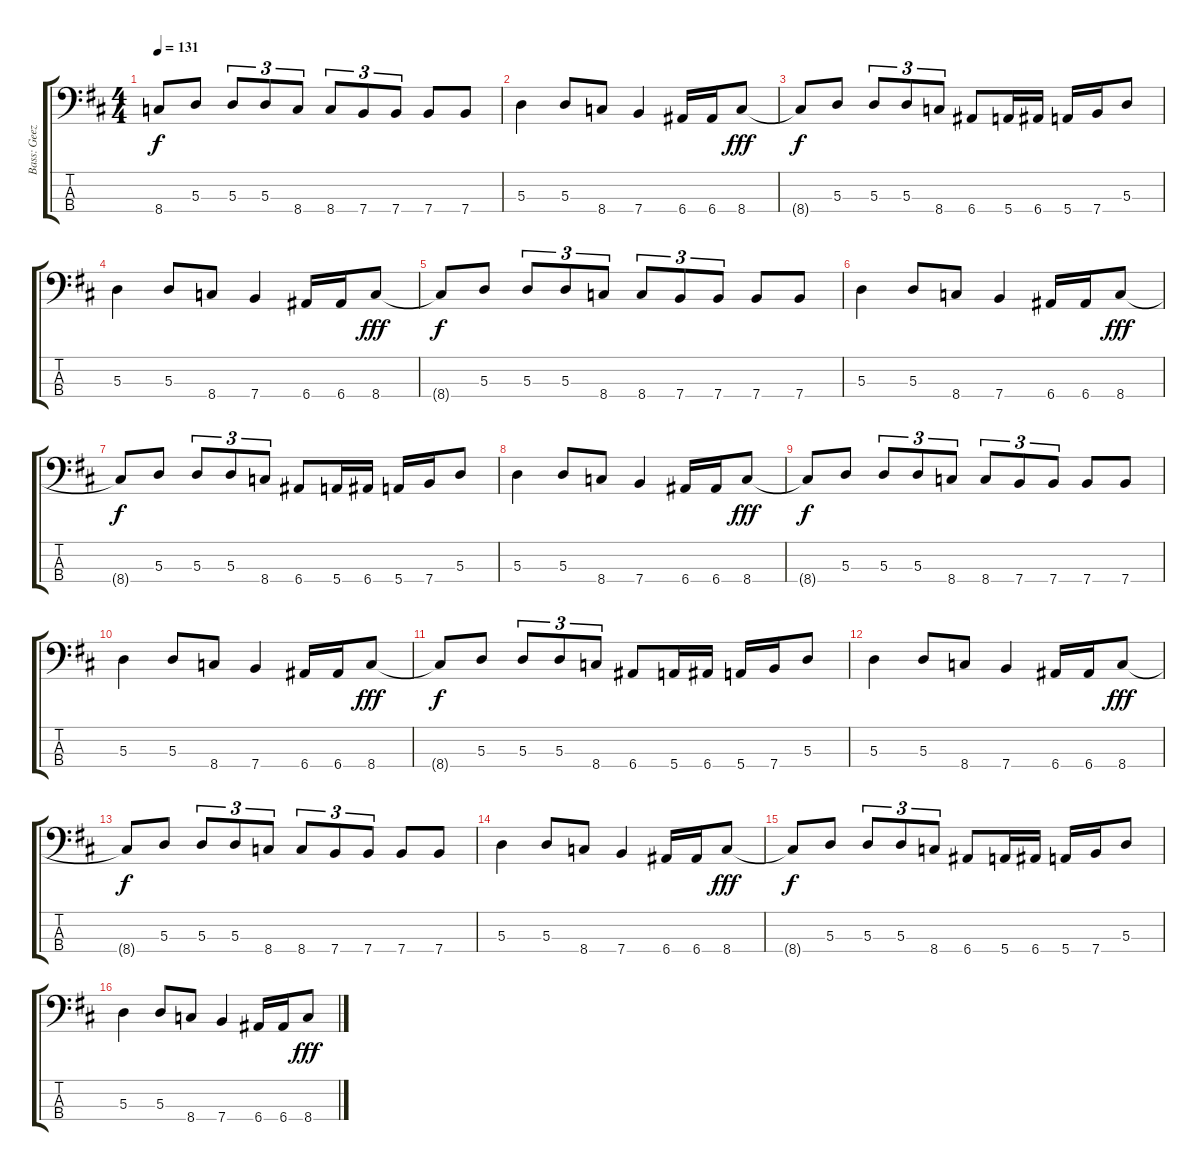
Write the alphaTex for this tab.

\track ("Bass: Geezer" "Bass: Geez") {instrument electricbassfinger}
\staff {score tabs}
\tuning (G2 D2 A1 E1) {hide}
\ts (4 4)
\tempo 131
\clef f4
\ks d
8.4{t}.8{dy f} 5.3.8 5.3.8{tu (3 2)} 5.3.8{tu (3 2)} 8.4.8{tu (3 2)} 8.4.8{tu (3 2)} 7.4.8{tu (3 2)} 7.4.8{tu (3 2)} 7.4.8 7.4.8 |
5.3.4 5.3.8 8.4.8 7.4.4 6.4.16 6.4.16 8.4.8{dy fff} |
8.4{t}.8{dy f} 5.3.8 5.3.8{tu (3 2)} 5.3.8{tu (3 2)} 8.4.8{tu (3 2)} 6.4.8 5.4.16 6.4.16 5.4.16 7.4.16 5.3.8 |
5.3.4 5.3.8 8.4.8 7.4.4 6.4.16 6.4.16 8.4.8{dy fff} |
8.4{t}.8{dy f} 5.3.8 5.3.8{tu (3 2)} 5.3.8{tu (3 2)} 8.4.8{tu (3 2)} 8.4.8{tu (3 2)} 7.4.8{tu (3 2)} 7.4.8{tu (3 2)} 7.4.8 7.4.8 |
5.3.4 5.3.8 8.4.8 7.4.4 6.4.16 6.4.16 8.4.8{dy fff} |
8.4{t}.8{dy f} 5.3.8 5.3.8{tu (3 2)} 5.3.8{tu (3 2)} 8.4.8{tu (3 2)} 6.4.8 5.4.16 6.4.16 5.4.16 7.4.16 5.3.8 |
5.3.4 5.3.8 8.4.8 7.4.4 6.4.16 6.4.16 8.4.8{dy fff} |
8.4{t}.8{dy f} 5.3.8 5.3.8{tu (3 2)} 5.3.8{tu (3 2)} 8.4.8{tu (3 2)} 8.4.8{tu (3 2)} 7.4.8{tu (3 2)} 7.4.8{tu (3 2)} 7.4.8 7.4.8 |
5.3.4 5.3.8 8.4.8 7.4.4 6.4.16 6.4.16 8.4.8{dy fff} |
8.4{t}.8{dy f} 5.3.8 5.3.8{tu (3 2)} 5.3.8{tu (3 2)} 8.4.8{tu (3 2)} 6.4.8 5.4.16 6.4.16 5.4.16 7.4.16 5.3.8 |
5.3.4 5.3.8 8.4.8 7.4.4 6.4.16 6.4.16 8.4.8{dy fff} |
8.4{t}.8{dy f} 5.3.8 5.3.8{tu (3 2)} 5.3.8{tu (3 2)} 8.4.8{tu (3 2)} 8.4.8{tu (3 2)} 7.4.8{tu (3 2)} 7.4.8{tu (3 2)} 7.4.8 7.4.8 |
5.3.4 5.3.8 8.4.8 7.4.4 6.4.16 6.4.16 8.4.8{dy fff} |
8.4{t}.8{dy f} 5.3.8 5.3.8{tu (3 2)} 5.3.8{tu (3 2)} 8.4.8{tu (3 2)} 6.4.8 5.4.16 6.4.16 5.4.16 7.4.16 5.3.8 |
5.3.4 5.3.8 8.4.8 7.4.4 6.4.16 6.4.16 8.4.8{dy fff}
